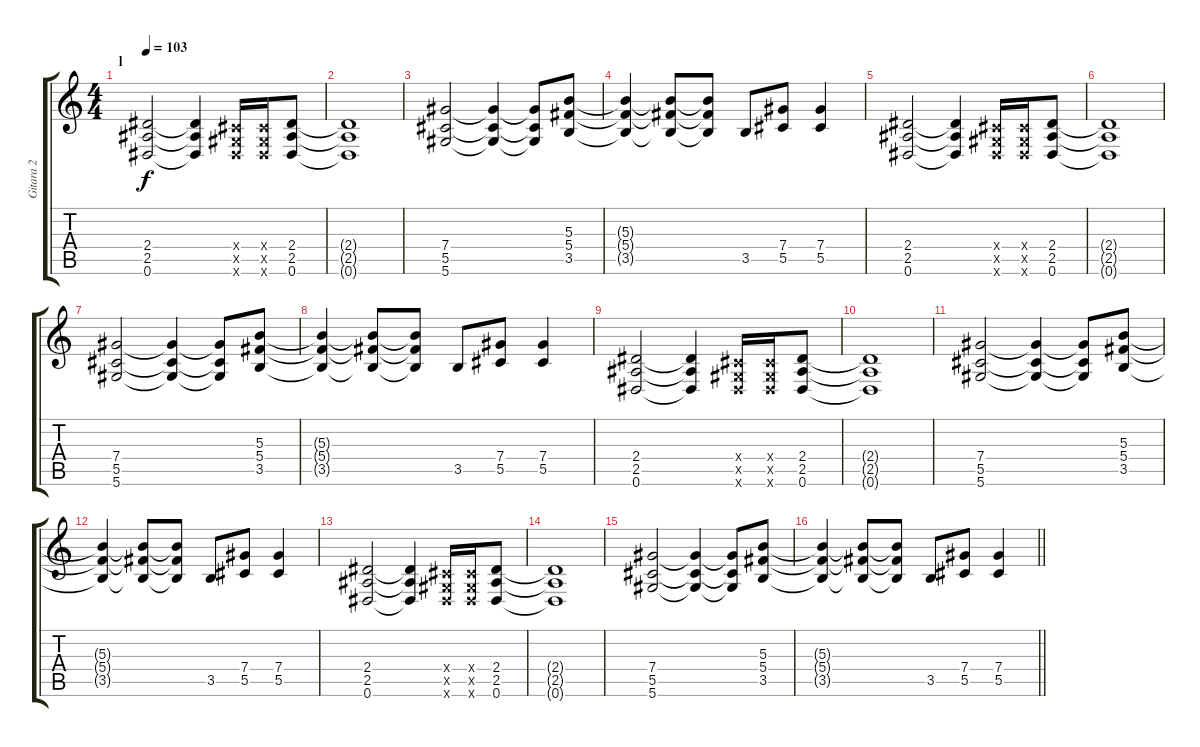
\track ("Gitara 2" "Gitara 2") {instrument electricguitarclean}
\staff {score tabs}
\tuning (Eb4 Bb3 Gb3 Db3 Ab2 Eb2) {hide}
\ts (4 4)
\section ("" "l")
\tempo 103
\clef g2
\ks c
(2.4 2.5 0.6).2{dy f} (2.4{t} 2.5{t} 0.6{t}).4 (0.4{x} 0.5{x} 0.6{x}).16 (0.4{x} 0.5{x} 0.6{x}).16 (2.4 2.5 0.6).8 |
(2.4{t} 2.5{t} 0.6{t}).1 |
(7.4 5.5 5.6).2 (7.4{t} 5.5{t} 5.6{t}).4 (7.4{t} 5.5{t} 5.6{t}).8 (5.3 5.4 3.5).8 |
(5.3{t} 5.4{t} 3.5{t}).4 (5.3{t} 5.4{t} 3.5{t}).8 (5.3{t} 5.4{t} 3.5{t}).8 3.5.8 (7.4 5.5).8 (7.4 5.5).4 |
(2.4 2.5 0.6).2 (2.4{t} 2.5{t} 0.6{t}).4 (0.4{x} 0.5{x} 0.6{x}).16 (0.4{x} 0.5{x} 0.6{x}).16 (2.4 2.5 0.6).8 |
(2.4{t} 2.5{t} 0.6{t}).1 |
(7.4 5.5 5.6).2 (7.4{t} 5.5{t} 5.6{t}).4 (7.4{t} 5.5{t} 5.6{t}).8 (5.3 5.4 3.5).8 |
(5.3{t} 5.4{t} 3.5{t}).4 (5.3{t} 5.4{t} 3.5{t}).8 (5.3{t} 5.4{t} 3.5{t}).8 3.5.8 (7.4 5.5).8 (7.4 5.5).4 |
(2.4 2.5 0.6).2 (2.4{t} 2.5{t} 0.6{t}).4 (0.4{x} 0.5{x} 0.6{x}).16 (0.4{x} 0.5{x} 0.6{x}).16 (2.4 2.5 0.6).8 |
(2.4{t} 2.5{t} 0.6{t}).1 |
(7.4 5.5 5.6).2 (7.4{t} 5.5{t} 5.6{t}).4 (7.4{t} 5.5{t} 5.6{t}).8 (5.3 5.4 3.5).8 |
(5.3{t} 5.4{t} 3.5{t}).4 (5.3{t} 5.4{t} 3.5{t}).8 (5.3{t} 5.4{t} 3.5{t}).8 3.5.8 (7.4 5.5).8 (7.4 5.5).4 |
(2.4 2.5 0.6).2 (2.4{t} 2.5{t} 0.6{t}).4 (0.4{x} 0.5{x} 0.6{x}).16 (0.4{x} 0.5{x} 0.6{x}).16 (2.4 2.5 0.6).8 |
(2.4{t} 2.5{t} 0.6{t}).1 |
(7.4 5.5 5.6).2 (7.4{t} 5.5{t} 5.6{t}).4 (7.4{t} 5.5{t} 5.6{t}).8 (5.3 5.4 3.5).8 |
\barLineRight lightlight
(5.3{t} 5.4{t} 3.5{t}).4 (5.3{t} 5.4{t} 3.5{t}).8 (5.3{t} 5.4{t} 3.5{t}).8 3.5.8 (7.4 5.5).8 (7.4 5.5).4
